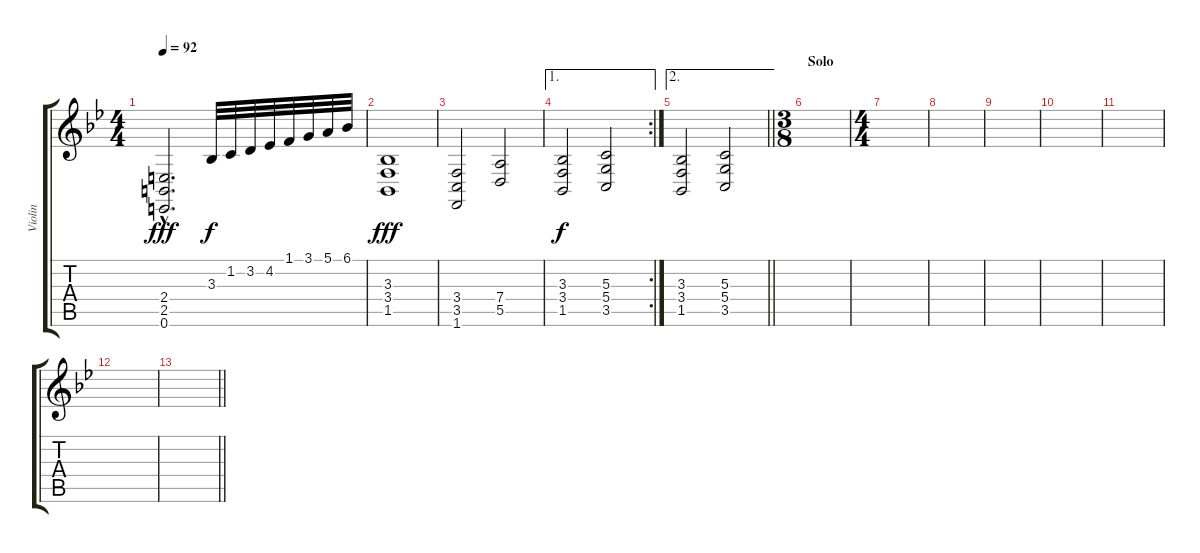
\track ("Violin" "Violin") {instrument violin}
\staff {score tabs}
\tuning (E4 B3 G3 D3 A2 E2) {hide}
\ts (4 4)
\tempo 92
\clef g2
\ks bb
(2.4{hac} 2.5{hac} 0.6{hac}).2{d dy fff} 3.3.32{dy f} 1.2.32 3.2.32 4.2.32 1.1.32 3.1.32 5.1.32 6.1.32 |
(3.3 3.4 1.5).1{dy fff} |
(3.4 3.5 1.6).2 (7.4 5.5).2 |
\ae 1
\rc 2
(3.3 3.4 1.5).2{dy f} (5.3 5.4 3.5).2 |
\ae 2
\barLineRight lightlight
(3.3 3.4 1.5).2 (5.3 5.4 3.5).2 |
\ts (3 8)
\section ("" "Solo")
|
\ts (4 4)
|
|
|
|
|
|
\barLineRight lightlight
